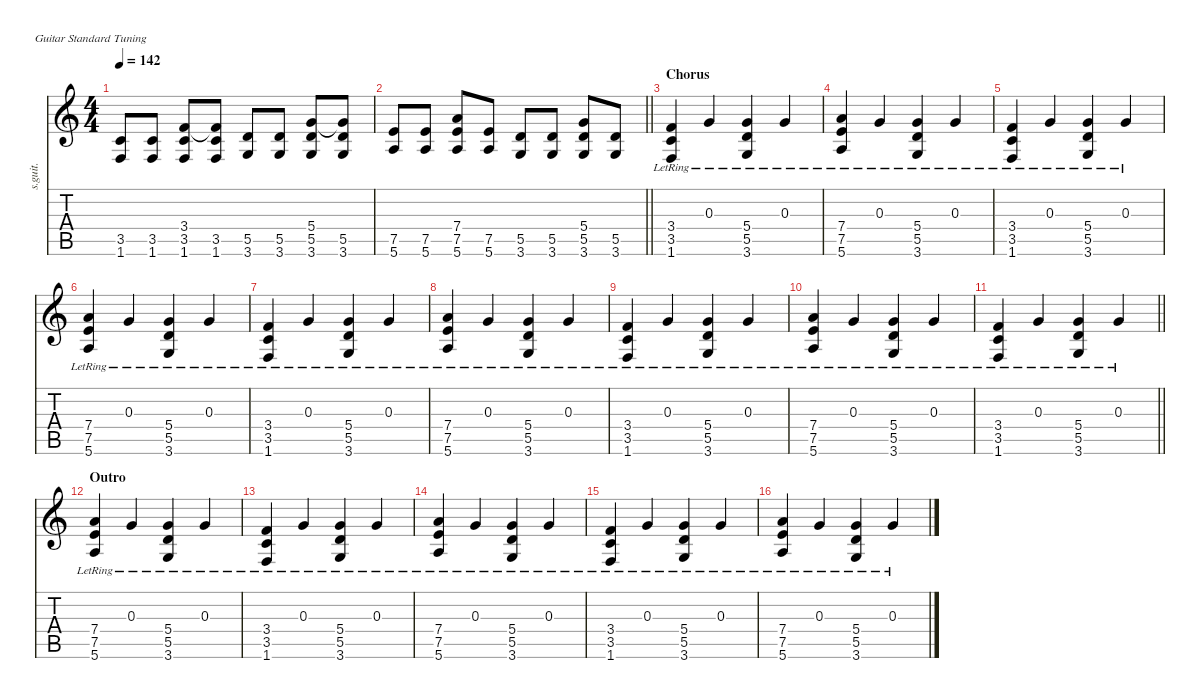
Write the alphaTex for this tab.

\defaultSystemsLayout 4
\hideDynamics
\bracketExtendMode nobrackets
\otherSystemsTrackNameOrientation horizontal
\track ("Guitar 2" "s.guit.") {defaultSystemsLayout 8 instrument acousticguitarsteel}
\staff {score tabs}
\tuning (E4 B3 G3 D3 A2 E2)
\ts (4 4)
\tempo 142
\clef g2
\ks c
(3.5 1.6).8{dy f beam Up} (3.5 1.6).8{beam Up} (3.4 3.5 1.6).8{beam Up} (3.4{t} 3.5 1.6).8{beam Up} (5.5 3.6).8{beam Up} (5.5 3.6).8{beam Up} (5.4 5.5 3.6).8{beam Up} (5.4{t} 5.5 3.6).8{beam Up} |
\barLineRight lightlight
(7.5 5.6).8{beam Up} (7.5 5.6).8{beam Up} (7.4 7.5 5.6).8{beam Up} (7.5 5.6).8{beam Up} (5.5 3.6).8{beam Up} (5.5 3.6).8{beam Up} (5.4 5.5 3.6).8{beam Up} (5.5 3.6).8{beam Up} |
\section ("" "Chorus")
(3.4{lr} 3.5{lr} 1.6{lr}).4{beam Up} 0.3{lr}.4{beam Up} (5.4{lr} 5.5{lr} 3.6{lr}).4{beam Up} 0.3{lr}.4{beam Up} |
(7.4{lr} 7.5{lr} 5.6{lr}).4{beam Up} 0.3{lr}.4{beam Up} (5.4{lr} 5.5{lr} 3.6{lr}).4{beam Up} 0.3{lr}.4{beam Up} |
(3.4{lr} 3.5{lr} 1.6{lr}).4{beam Up} 0.3{lr}.4{beam Up} (5.4{lr} 5.5{lr} 3.6{lr}).4{beam Up} 0.3{lr}.4{beam Up} |
(7.4{lr} 7.5{lr} 5.6{lr}).4{beam Up} 0.3{lr}.4{beam Up} (5.4{lr} 5.5{lr} 3.6{lr}).4{beam Up} 0.3{lr}.4{beam Up} |
(3.4{lr} 3.5{lr} 1.6{lr}).4{beam Up} 0.3{lr}.4{beam Up} (5.4{lr} 5.5{lr} 3.6{lr}).4{beam Up} 0.3{lr}.4{beam Up} |
(7.4{lr} 7.5{lr} 5.6{lr}).4{beam Up} 0.3{lr}.4{beam Up} (5.4{lr} 5.5{lr} 3.6{lr}).4{beam Up} 0.3{lr}.4{beam Up} |
(3.4{lr} 3.5{lr} 1.6{lr}).4{beam Up} 0.3{lr}.4{beam Up} (5.4{lr} 5.5{lr} 3.6{lr}).4{beam Up} 0.3{lr}.4{beam Up} |
(7.4{lr} 7.5{lr} 5.6{lr}).4{beam Up} 0.3{lr}.4{beam Up} (5.4{lr} 5.5{lr} 3.6{lr}).4{beam Up} 0.3{lr}.4{beam Up} |
\barLineRight lightlight
(3.4{lr} 3.5{lr} 1.6{lr}).4{beam Up} 0.3{lr}.4{beam Up} (5.4{lr} 5.5{lr} 3.6{lr}).4{beam Up} 0.3{lr}.4{beam Up} |
\section ("" "Outro")
(7.4{lr} 7.5{lr} 5.6{lr}).4{beam Up} 0.3{lr}.4{beam Up} (5.4{lr} 5.5{lr} 3.6{lr}).4{beam Up} 0.3{lr}.4{beam Up} |
(3.4{lr} 3.5{lr} 1.6{lr}).4{beam Up} 0.3{lr}.4{beam Up} (5.4{lr} 5.5{lr} 3.6{lr}).4{beam Up} 0.3{lr}.4{beam Up} |
(7.4{lr} 7.5{lr} 5.6{lr}).4{beam Up} 0.3{lr}.4{beam Up} (5.4{lr} 5.5{lr} 3.6{lr}).4{beam Up} 0.3{lr}.4{beam Up} |
(3.4{lr} 3.5{lr} 1.6{lr}).4{beam Up} 0.3{lr}.4{beam Up} (5.4{lr} 5.5{lr} 3.6{lr}).4{beam Up} 0.3{lr}.4{beam Up} |
(7.4{lr} 7.5{lr} 5.6{lr}).4{beam Up} 0.3{lr}.4{beam Up} (5.4{lr} 5.5{lr} 3.6{lr}).4{beam Up} 0.3{lr}.4{beam Up}
